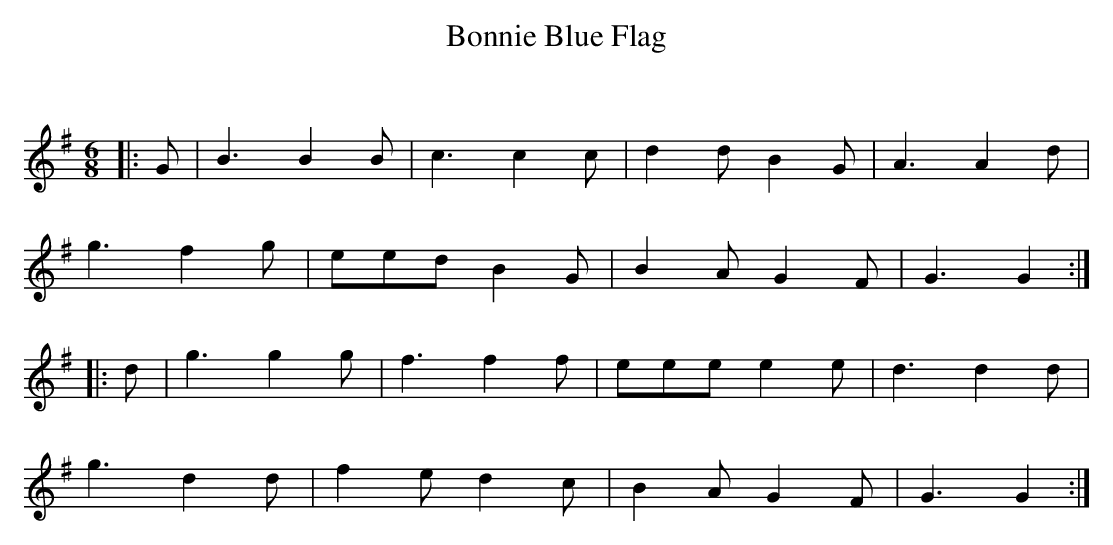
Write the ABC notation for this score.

X:1
T: Bonnie Blue Flag
C:
Q:180
K:G
M:6/8
L:1/16
|:G2|B6 B4B2|c6 c4c2|d4d2 B4G2|A6 A4d2|
g6 f4g2|e2e2d2 B4G2|B4A2 G4F2|G6 G4:|
|:d2|g6 g4g2|f6 f4f2|e2e2e2 e4e2|d6 d4d2|
g6 d4d2|f4e2 d4c2|B4A2 G4F2|G6 G4:|
